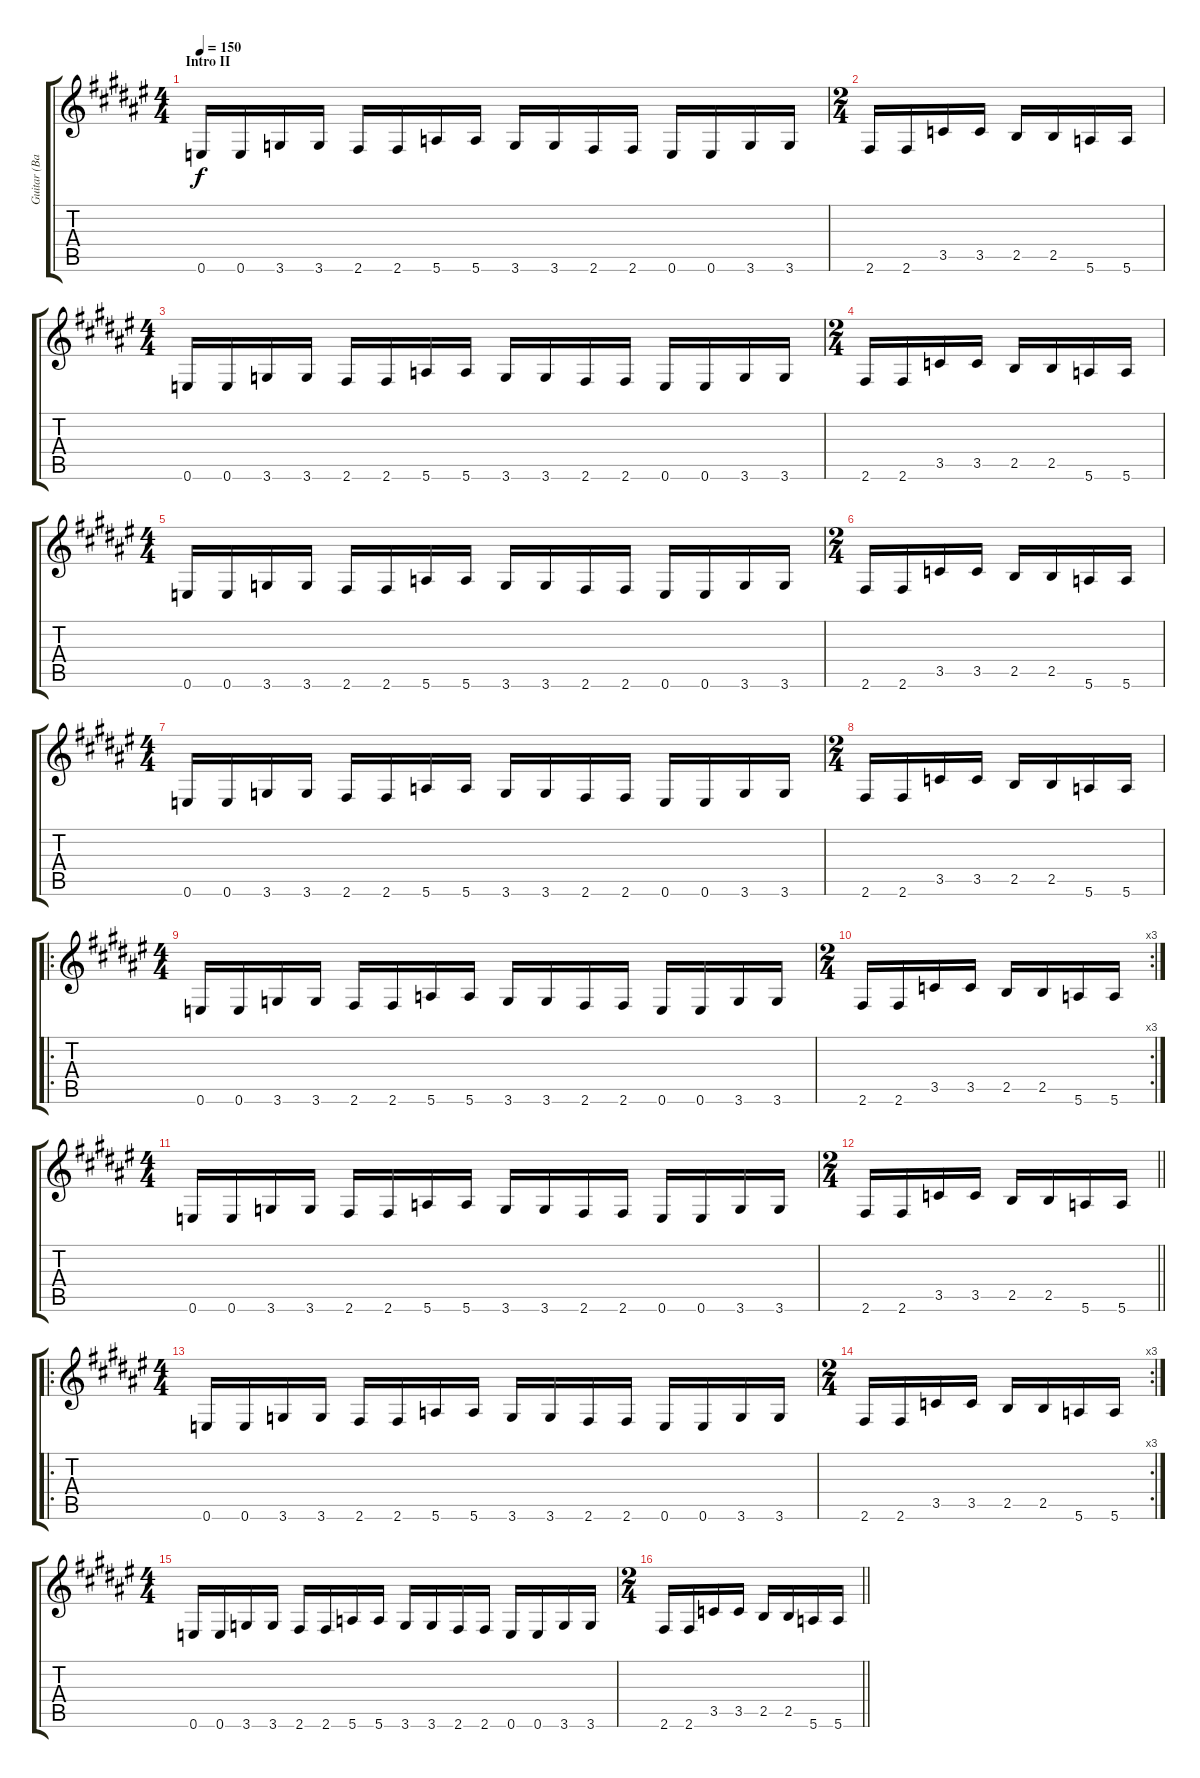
\track ("Guitar (Base)" "Guitar (Ba") {instrument distortionguitar}
\staff {score tabs}
\tuning (E4 B3 G3 D3 A2 E2) {hide}
\ts (4 4)
\section ("" "Intro II")
\tempo 150
\clef g2
\ks d#minor
0.6.16{dy f} 0.6.16 3.6.16 3.6.16 2.6.16 2.6.16 5.6.16 5.6.16 3.6.16 3.6.16 2.6.16 2.6.16 0.6.16 0.6.16 3.6.16 3.6.16 |
\ts (2 4)
2.6.16 2.6.16 3.5.16 3.5.16 2.5.16 2.5.16 5.6.16 5.6.16 |
\ts (4 4)
0.6.16 0.6.16 3.6.16 3.6.16 2.6.16 2.6.16 5.6.16 5.6.16 3.6.16 3.6.16 2.6.16 2.6.16 0.6.16 0.6.16 3.6.16 3.6.16 |
\ts (2 4)
2.6.16 2.6.16 3.5.16 3.5.16 2.5.16 2.5.16 5.6.16 5.6.16 |
\ts (4 4)
0.6.16 0.6.16 3.6.16 3.6.16 2.6.16 2.6.16 5.6.16 5.6.16 3.6.16 3.6.16 2.6.16 2.6.16 0.6.16 0.6.16 3.6.16 3.6.16 |
\ts (2 4)
2.6.16 2.6.16 3.5.16 3.5.16 2.5.16 2.5.16 5.6.16 5.6.16 |
\ts (4 4)
0.6.16 0.6.16 3.6.16 3.6.16 2.6.16 2.6.16 5.6.16 5.6.16 3.6.16 3.6.16 2.6.16 2.6.16 0.6.16 0.6.16 3.6.16 3.6.16 |
\ts (2 4)
2.6.16 2.6.16 3.5.16 3.5.16 2.5.16 2.5.16 5.6.16 5.6.16 |
\ro
\ts (4 4)
0.6.16 0.6.16 3.6.16 3.6.16 2.6.16 2.6.16 5.6.16 5.6.16 3.6.16 3.6.16 2.6.16 2.6.16 0.6.16 0.6.16 3.6.16 3.6.16 |
\rc 3
\ts (2 4)
2.6.16 2.6.16 3.5.16 3.5.16 2.5.16 2.5.16 5.6.16 5.6.16 |
\ts (4 4)
0.6.16 0.6.16 3.6.16 3.6.16 2.6.16 2.6.16 5.6.16 5.6.16 3.6.16 3.6.16 2.6.16 2.6.16 0.6.16 0.6.16 3.6.16 3.6.16 |
\ts (2 4)
\barLineRight lightlight
2.6.16 2.6.16 3.5.16 3.5.16 2.5.16 2.5.16 5.6.16 5.6.16 |
\ro
\ts (4 4)
0.6.16 0.6.16 3.6.16 3.6.16 2.6.16 2.6.16 5.6.16 5.6.16 3.6.16 3.6.16 2.6.16 2.6.16 0.6.16 0.6.16 3.6.16 3.6.16 |
\rc 3
\ts (2 4)
2.6.16 2.6.16 3.5.16 3.5.16 2.5.16 2.5.16 5.6.16 5.6.16 |
\ts (4 4)
0.6.16 0.6.16 3.6.16 3.6.16 2.6.16 2.6.16 5.6.16 5.6.16 3.6.16 3.6.16 2.6.16 2.6.16 0.6.16 0.6.16 3.6.16 3.6.16 |
\ts (2 4)
\barLineRight lightlight
2.6.16 2.6.16 3.5.16 3.5.16 2.5.16 2.5.16 5.6.16 5.6.16
